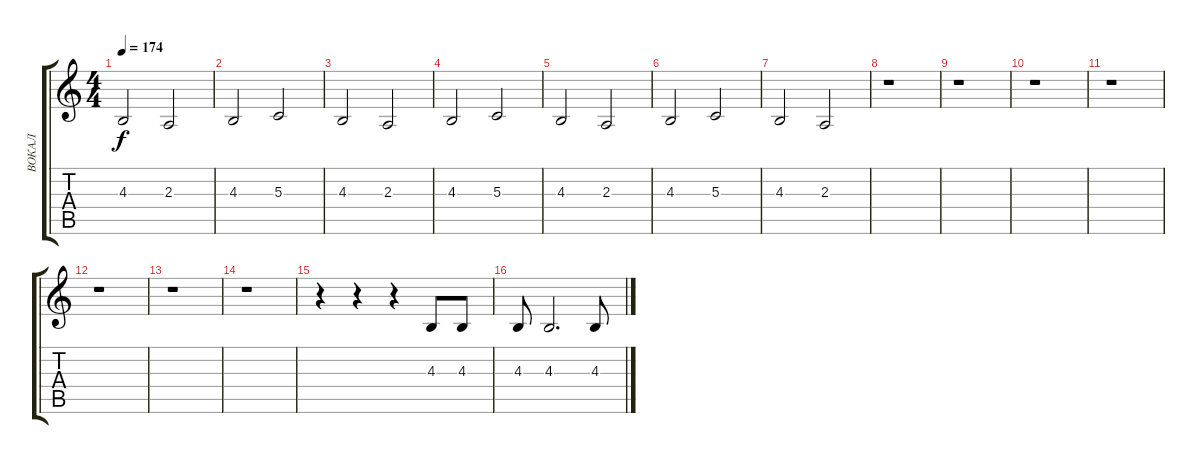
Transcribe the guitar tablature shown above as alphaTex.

\track ("ВОКАЛ" "ВОКАЛ") {instrument sopranosax}
\staff {score tabs}
\tuning (E4 B3 G3 D3 A2 E2) {hide}
\ts (4 4)
\tempo 174
\clef g2
\ks c
4.3.2{dy f} 2.3.2 |
4.3.2 5.3.2 |
4.3.2 2.3.2 |
4.3.2 5.3.2 |
4.3.2 2.3.2 |
4.3.2 5.3.2 |
4.3.2 2.3.2 |
r.1 |
r.1 |
r.1 |
r.1 |
r.1 |
r.1 |
r.1 |
r.4 r.4 r.4 4.3.8 4.3.8 |
4.3.8 4.3.2{d} 4.3.8
